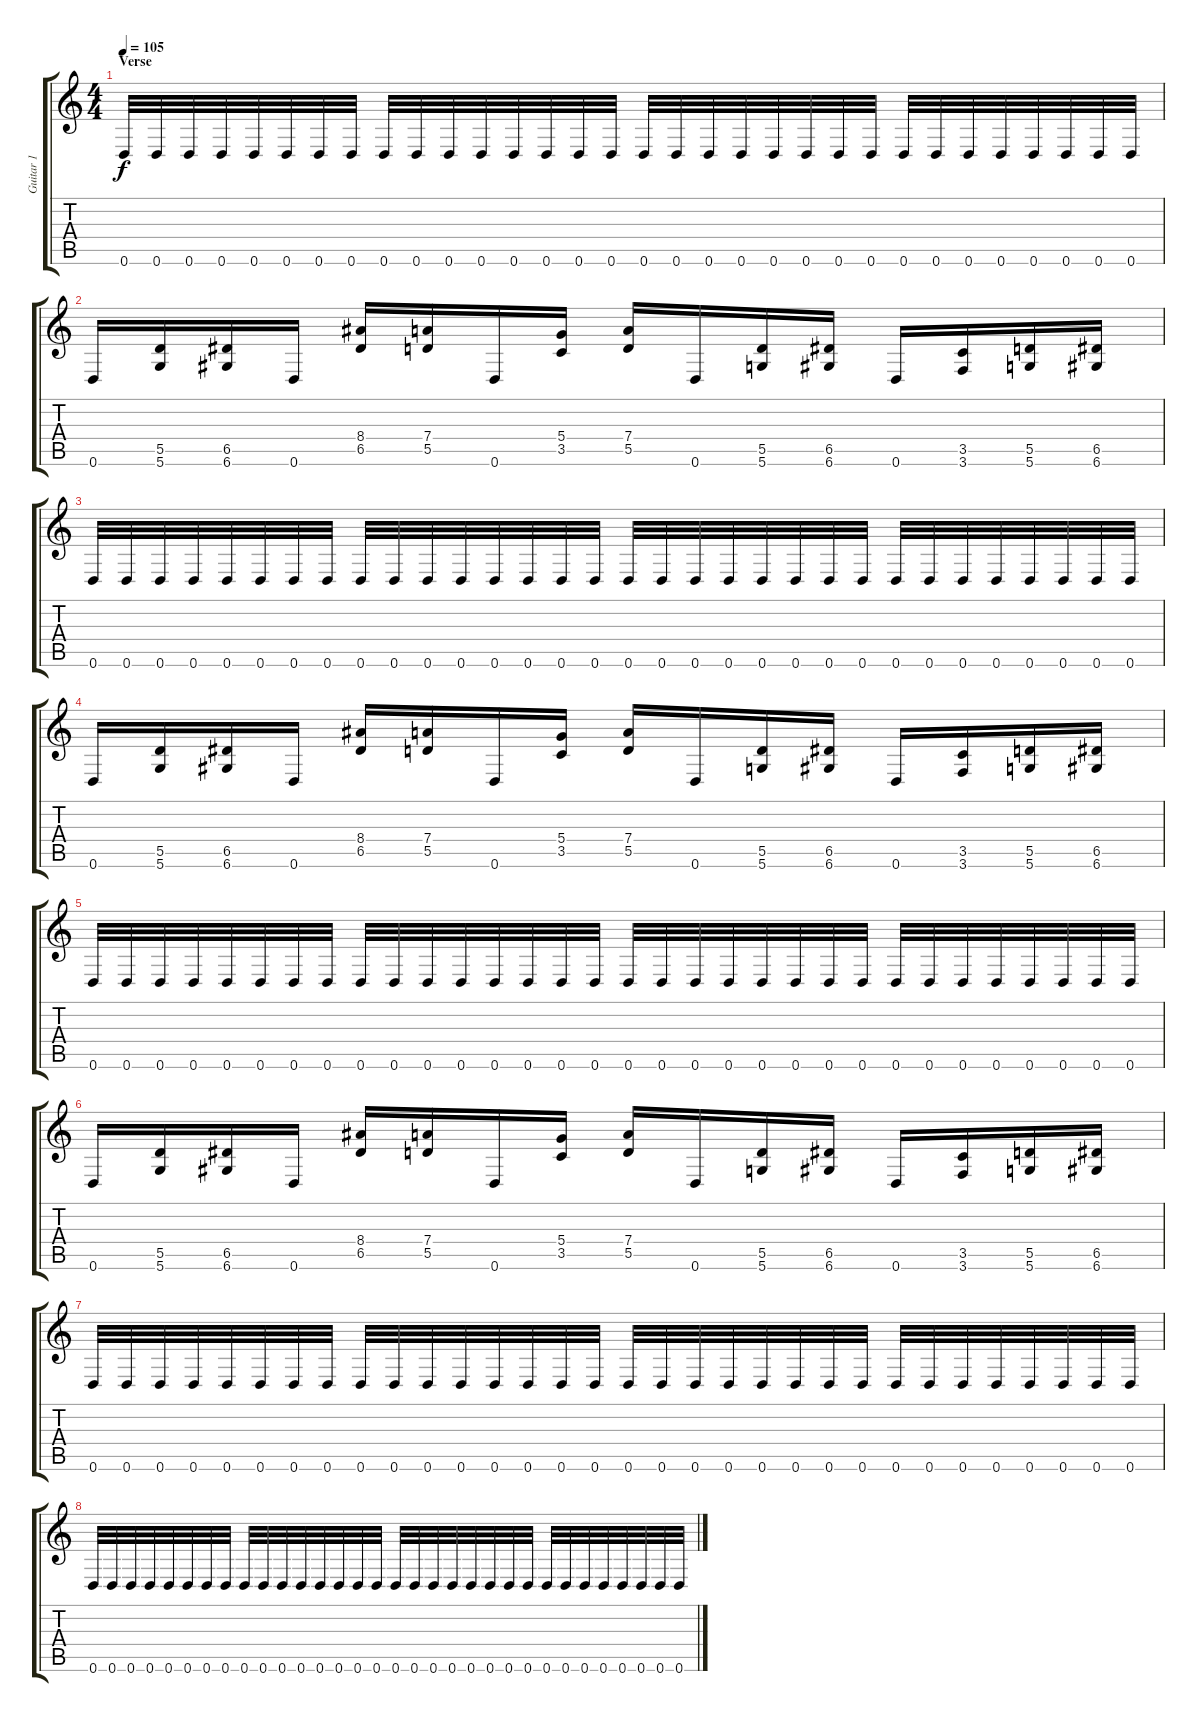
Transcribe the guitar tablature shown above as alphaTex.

\track ("Guitar 1" "Guitar 1") {instrument distortionguitar}
\staff {score tabs}
\tuning (E4 B3 G3 D3 A2 D2) {hide}
\ts (4 4)
\section ("" "Verse")
\tempo 105
\clef g2
\ks c
0.6.32{dy f} 0.6.32 0.6.32 0.6.32 0.6.32 0.6.32 0.6.32 0.6.32 0.6.32 0.6.32 0.6.32 0.6.32 0.6.32 0.6.32 0.6.32 0.6.32 0.6.32 0.6.32 0.6.32 0.6.32 0.6.32 0.6.32 0.6.32 0.6.32 0.6.32 0.6.32 0.6.32 0.6.32 0.6.32 0.6.32 0.6.32 0.6.32 |
0.6.16 (5.5 5.6).16 (6.5 6.6).16 0.6.16 (8.4 6.5).16 (7.4 5.5).16 0.6.16 (5.4 3.5).16 (7.4 5.5).16 0.6.16 (5.5 5.6).16 (6.5 6.6).16 0.6.16 (3.5 3.6).16 (5.5 5.6).16 (6.5 6.6).16 |
0.6.32 0.6.32 0.6.32 0.6.32 0.6.32 0.6.32 0.6.32 0.6.32 0.6.32 0.6.32 0.6.32 0.6.32 0.6.32 0.6.32 0.6.32 0.6.32 0.6.32 0.6.32 0.6.32 0.6.32 0.6.32 0.6.32 0.6.32 0.6.32 0.6.32 0.6.32 0.6.32 0.6.32 0.6.32 0.6.32 0.6.32 0.6.32 |
0.6.16 (5.5 5.6).16 (6.5 6.6).16 0.6.16 (8.4 6.5).16 (7.4 5.5).16 0.6.16 (5.4 3.5).16 (7.4 5.5).16 0.6.16 (5.5 5.6).16 (6.5 6.6).16 0.6.16 (3.5 3.6).16 (5.5 5.6).16 (6.5 6.6).16 |
0.6.32 0.6.32 0.6.32 0.6.32 0.6.32 0.6.32 0.6.32 0.6.32 0.6.32 0.6.32 0.6.32 0.6.32 0.6.32 0.6.32 0.6.32 0.6.32 0.6.32 0.6.32 0.6.32 0.6.32 0.6.32 0.6.32 0.6.32 0.6.32 0.6.32 0.6.32 0.6.32 0.6.32 0.6.32 0.6.32 0.6.32 0.6.32 |
0.6.16 (5.5 5.6).16 (6.5 6.6).16 0.6.16 (8.4 6.5).16 (7.4 5.5).16 0.6.16 (5.4 3.5).16 (7.4 5.5).16 0.6.16 (5.5 5.6).16 (6.5 6.6).16 0.6.16 (3.5 3.6).16 (5.5 5.6).16 (6.5 6.6).16 |
0.6.32 0.6.32 0.6.32 0.6.32 0.6.32 0.6.32 0.6.32 0.6.32 0.6.32 0.6.32 0.6.32 0.6.32 0.6.32 0.6.32 0.6.32 0.6.32 0.6.32 0.6.32 0.6.32 0.6.32 0.6.32 0.6.32 0.6.32 0.6.32 0.6.32 0.6.32 0.6.32 0.6.32 0.6.32 0.6.32 0.6.32 0.6.32 |
0.6.32 0.6.32 0.6.32 0.6.32 0.6.32 0.6.32 0.6.32 0.6.32 0.6.32 0.6.32 0.6.32 0.6.32 0.6.32 0.6.32 0.6.32 0.6.32 0.6.32 0.6.32 0.6.32 0.6.32 0.6.32 0.6.32 0.6.32 0.6.32 0.6.32 0.6.32 0.6.32 0.6.32 0.6.32 0.6.32 0.6.32 0.6.32
